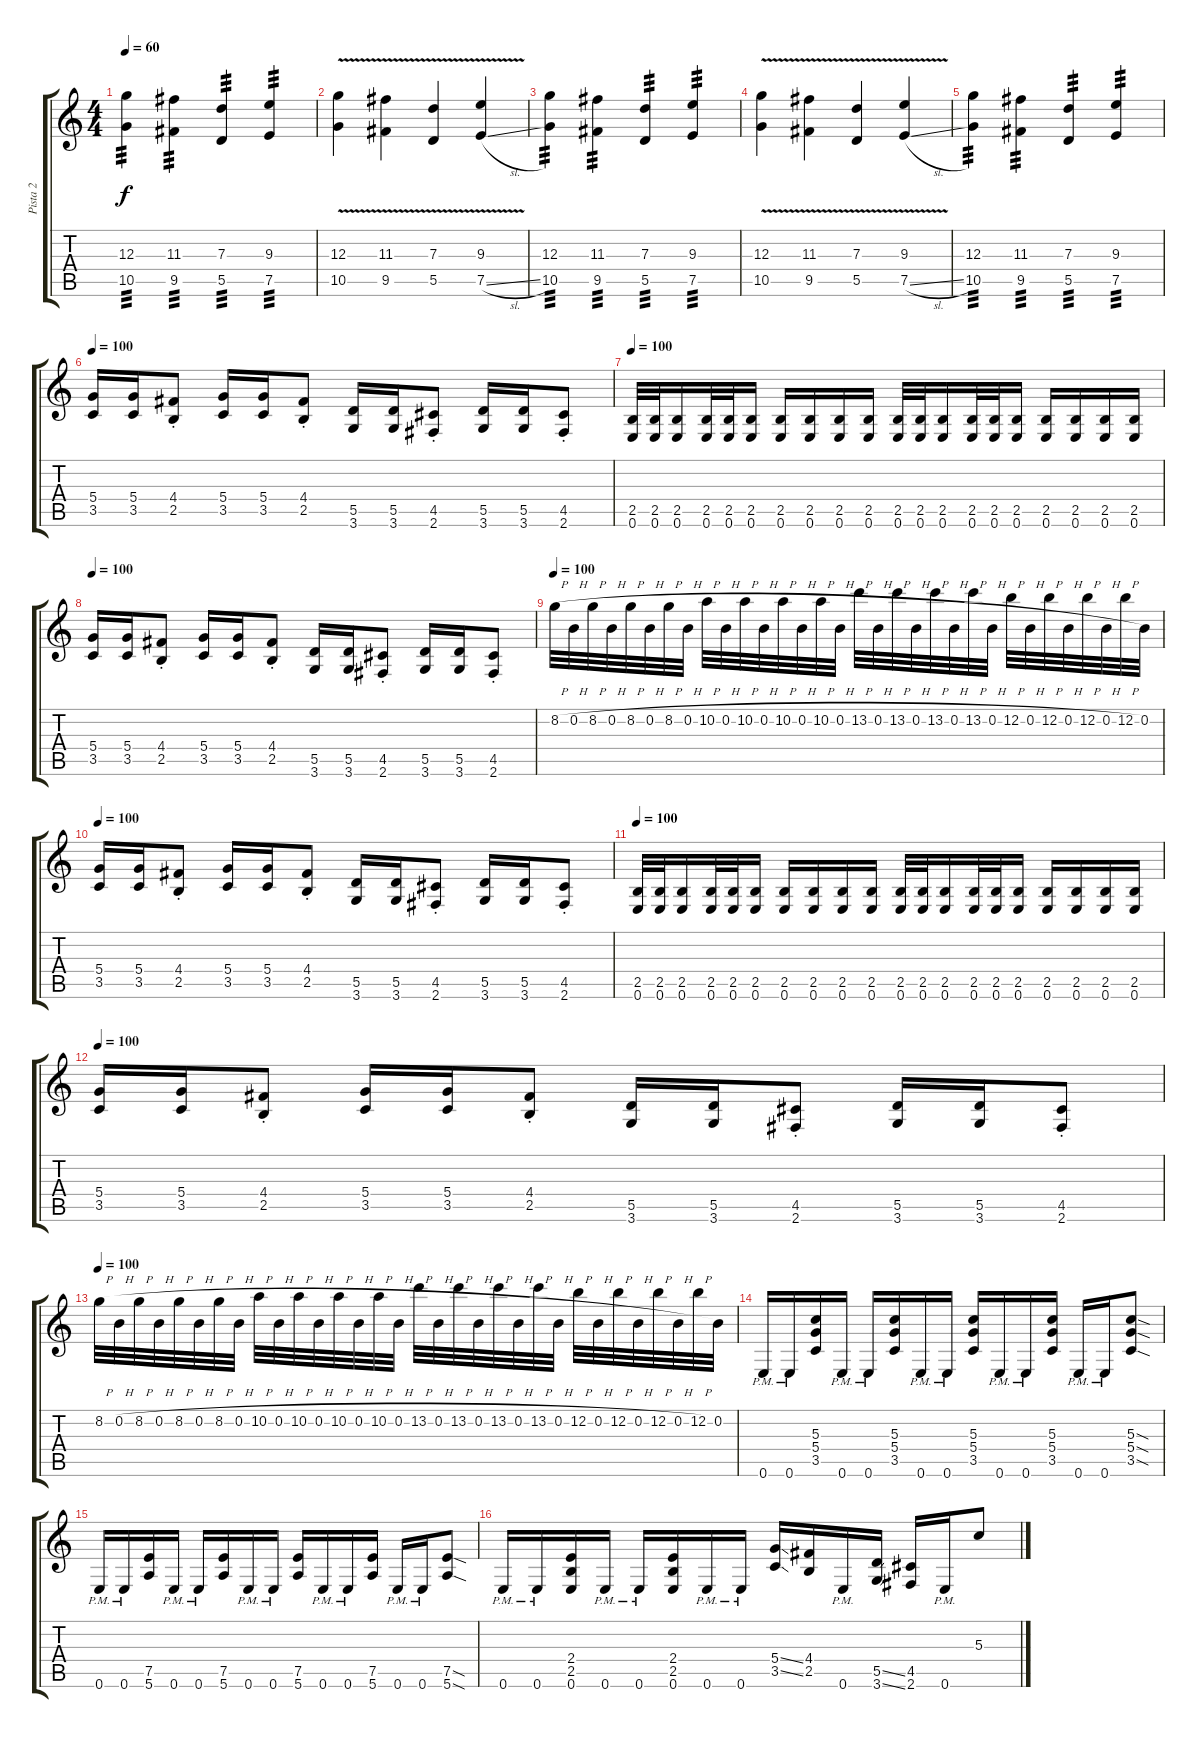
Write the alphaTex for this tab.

\track ("Pista 2" "Pista 2") {instrument distortionguitar}
\staff {score tabs}
\tuning (E4 B3 G3 D3 A2 E2) {hide}
\ts (4 4)
\tempo 60
\clef g2
\ks c
(12.3 10.5).4{tp 3 dy f} (11.3 9.5).4{tp 3} (7.3 5.5).4{tp 3} (9.3 7.5).4{tp 3} |
(12.3 10.5{v}).4 (11.3 9.5{v}).4 (7.3 5.5{v}).4 (9.3 7.5{v sl}).4 |
(12.3 10.5).4{tp 3} (11.3 9.5).4{tp 3} (7.3 5.5).4{tp 3} (9.3 7.5).4{tp 3} |
(12.3 10.5{v}).4 (11.3 9.5{v}).4 (7.3 5.5{v}).4 (9.3 7.5{v sl}).4 |
(12.3 10.5).4{tp 3} (11.3 9.5).4{tp 3} (7.3 5.5).4{tp 3} (9.3 7.5).4{tp 3} |
\tempo 100
(5.4 3.5).16 (5.4 3.5).16 (4.4{st} 2.5{st}).8 (5.4 3.5).16 (5.4 3.5).16 (4.4{st} 2.5{st}).8 (5.5 3.6).16 (5.5 3.6).16 (4.5{st} 2.6{st}).8 (5.5 3.6).16 (5.5 3.6).16 (4.5{st} 2.6{st}).8 |
\tempo 100
(2.5 0.6).32 (2.5 0.6).32 (2.5 0.6).16 (2.5 0.6).32 (2.5 0.6).32 (2.5 0.6).16 (2.5 0.6).16 (2.5 0.6).16 (2.5 0.6).16 (2.5 0.6).16 (2.5 0.6).32 (2.5 0.6).32 (2.5 0.6).16 (2.5 0.6).32 (2.5 0.6).32 (2.5 0.6).16 (2.5 0.6).16 (2.5 0.6).16 (2.5 0.6).16 (2.5 0.6).16 |
\tempo 100
(5.4 3.5).16 (5.4 3.5).16 (4.4{st} 2.5{st}).8 (5.4 3.5).16 (5.4 3.5).16 (4.4{st} 2.5{st}).8 (5.5 3.6).16 (5.5 3.6).16 (4.5{st} 2.6{st}).8 (5.5 3.6).16 (5.5 3.6).16 (4.5{st} 2.6{st}).8 |
\tempo 100
8.2{h}.32 0.2{h}.32 8.2{h}.32 0.2{h}.32 8.2{h}.32 0.2{h}.32 8.2{h}.32 0.2{h}.32 10.2{h}.32 0.2{h}.32 10.2{h}.32 0.2{h}.32 10.2{h}.32 0.2{h}.32 10.2{h}.32 0.2{h}.32 13.2{h}.32 0.2{h}.32 13.2{h}.32 0.2{h}.32 13.2{h}.32 0.2{h}.32 13.2{h}.32 0.2{h}.32 12.2{h}.32 0.2{h}.32 12.2{h}.32 0.2{h}.32 12.2{h}.32 0.2{h}.32 12.2{h}.32 0.2.32 |
\tempo 100
(5.4 3.5).16 (5.4 3.5).16 (4.4{st} 2.5{st}).8 (5.4 3.5).16 (5.4 3.5).16 (4.4{st} 2.5{st}).8 (5.5 3.6).16 (5.5 3.6).16 (4.5{st} 2.6{st}).8 (5.5 3.6).16 (5.5 3.6).16 (4.5{st} 2.6{st}).8 |
\tempo 100
(2.5 0.6).32 (2.5 0.6).32 (2.5 0.6).16 (2.5 0.6).32 (2.5 0.6).32 (2.5 0.6).16 (2.5 0.6).16 (2.5 0.6).16 (2.5 0.6).16 (2.5 0.6).16 (2.5 0.6).32 (2.5 0.6).32 (2.5 0.6).16 (2.5 0.6).32 (2.5 0.6).32 (2.5 0.6).16 (2.5 0.6).16 (2.5 0.6).16 (2.5 0.6).16 (2.5 0.6).16 |
\tempo 100
(5.4 3.5).16 (5.4 3.5).16 (4.4{st} 2.5{st}).8 (5.4 3.5).16 (5.4 3.5).16 (4.4{st} 2.5{st}).8 (5.5 3.6).16 (5.5 3.6).16 (4.5{st} 2.6{st}).8 (5.5 3.6).16 (5.5 3.6).16 (4.5{st} 2.6{st}).8 |
\tempo 100
8.2{h}.32 0.2{h}.32 8.2{h}.32 0.2{h}.32 8.2{h}.32 0.2{h}.32 8.2{h}.32 0.2{h}.32 10.2{h}.32 0.2{h}.32 10.2{h}.32 0.2{h}.32 10.2{h}.32 0.2{h}.32 10.2{h}.32 0.2{h}.32 13.2{h}.32 0.2{h}.32 13.2{h}.32 0.2{h}.32 13.2{h}.32 0.2{h}.32 13.2{h}.32 0.2{h}.32 12.2{h}.32 0.2{h}.32 12.2{h}.32 0.2{h}.32 12.2{h}.32 0.2{h}.32 12.2{h}.32 0.2.32 |
0.6{pm}.16 0.6{pm}.16 (5.3 5.4 3.5).16 0.6{pm}.16 0.6{pm}.16 (5.3 5.4 3.5).16 0.6{pm}.16 0.6{pm}.16 (5.3 5.4 3.5).16 0.6{pm}.16 0.6{pm}.16 (5.3 5.4 3.5).16 0.6{pm}.16 0.6{pm}.16 (5.3{sod} 5.4{sod} 3.5{sod}).8 |
0.6{pm}.16 0.6{pm}.16 (7.5 5.6).16 0.6{pm}.16 0.6{pm}.16 (7.5 5.6).16 0.6{pm}.16 0.6{pm}.16 (7.5 5.6).16 0.6{pm}.16 0.6{pm}.16 (7.5 5.6).16 0.6{pm}.16 0.6{pm}.16 (7.5{sod} 5.6{sod}).8 |
0.6{pm}.16 0.6{pm}.16 (2.4 2.5 0.6).16 0.6{pm}.16 0.6{pm}.16 (2.4 2.5 0.6).16 0.6{pm}.16 0.6{pm}.16 (5.4{ss} 3.5{ss}).16 (4.4 2.5).16 0.6{pm}.16 (5.5{ss} 3.6{ss}).16 (4.5 2.6).16 0.6{pm}.16 5.3.8
